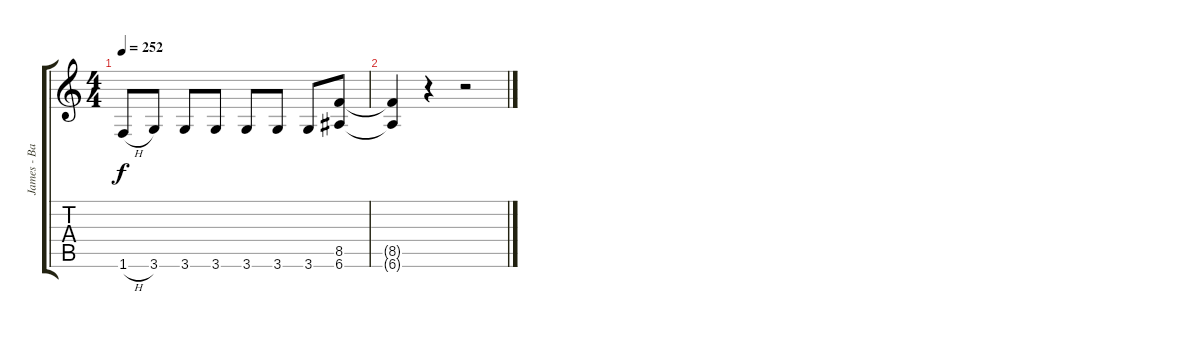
\track ("James - Back Guitar" "James - Ba") {instrument distortionguitar}
\staff {score tabs}
\tuning (E4 B3 G3 D3 A2 E2) {hide}
\ts (4 4)
\tempo 252
\clef g2
\ks c
1.6{h}.8{dy f} 3.6.8 3.6.8 3.6.8 3.6.8 3.6.8 3.6.8 (8.5 6.6).8 |
(8.5{t} 6.6{t}).4 r.4 r.2
